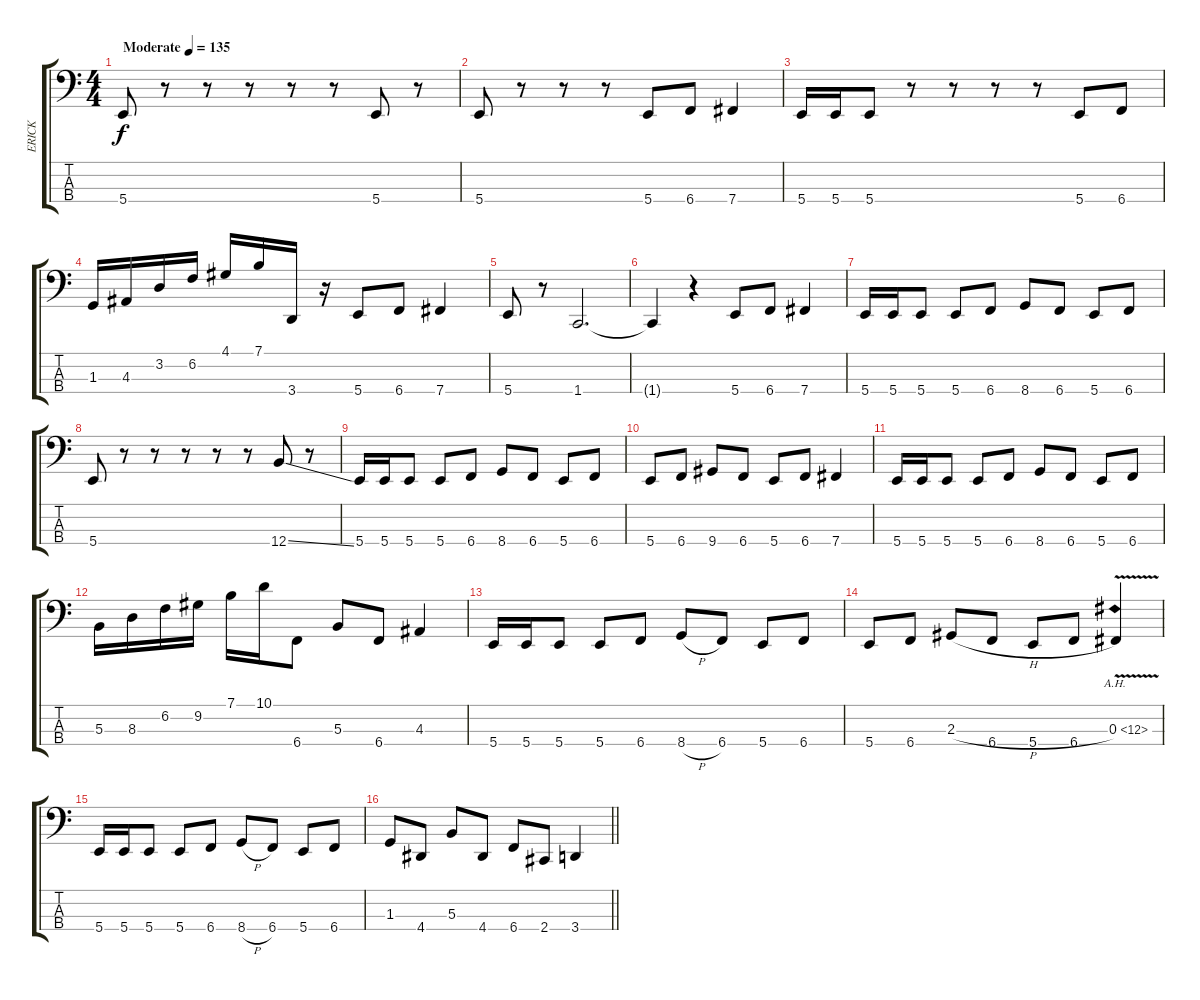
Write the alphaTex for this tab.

\track ("ERICK " "ERICK ") {instrument electricbassfinger}
\staff {score tabs}
\tuning (E2 B1 Gb1 B0) {hide}
\ts (4 4)
\tempo (135 "Moderate")
\clef f4
\ks c
5.4.8{dy f instrument electricbassfinger} r.8 r.8 r.8 r.8 r.8 5.4.8 r.8 |
5.4.8 r.8 r.8 r.8 5.4.8 6.4.8 7.4.4 |
5.4.16 5.4.16 5.4.8 r.8 r.8 r.8 r.8 5.4.8 6.4.8 |
1.3.16 4.3.16 3.2.16 6.2.16 4.1.16 7.1.16 3.4.16 r.16 5.4.8 6.4.8 7.4.4 |
5.4.8 r.8 1.4.2{d} |
1.4{t}.4 r.4 5.4.8 6.4.8 7.4.4 |
5.4.16 5.4.16 5.4.8 5.4.8 6.4.8 8.4.8 6.4.8 5.4.8 6.4.8 |
5.4.8 r.8 r.8 r.8 r.8 r.8 12.4{ss}.8 r.8 |
5.4.16 5.4.16 5.4.8 5.4.8 6.4.8 8.4.8 6.4.8 5.4.8 6.4.8 |
5.4.8 6.4.8 9.4.8 6.4.8 5.4.8 6.4.8 7.4.4 |
5.4.16 5.4.16 5.4.8 5.4.8 6.4.8 8.4.8 6.4.8 5.4.8 6.4.8 |
5.3.16 8.3.16 6.2.16 9.2.16 7.1.16 10.1.16 6.4.8 5.3.8 6.4.8 4.3.4 |
5.4.16 5.4.16 5.4.8 5.4.8 6.4.8 8.4{h}.8 6.4.8 5.4.8 6.4.8 |
5.4.8 6.4.8 2.3{h}.8 6.4.8 5.4.8 6.4.8 0.3{ah 12 v}.4 |
5.4.16 5.4.16 5.4.8 5.4.8 6.4.8 8.4{h}.8 6.4.8 5.4.8 6.4.8 |
\barLineRight lightlight
1.3.8 4.4.8 5.3.8 4.4.8 6.4.8 2.4.8 3.4.4
